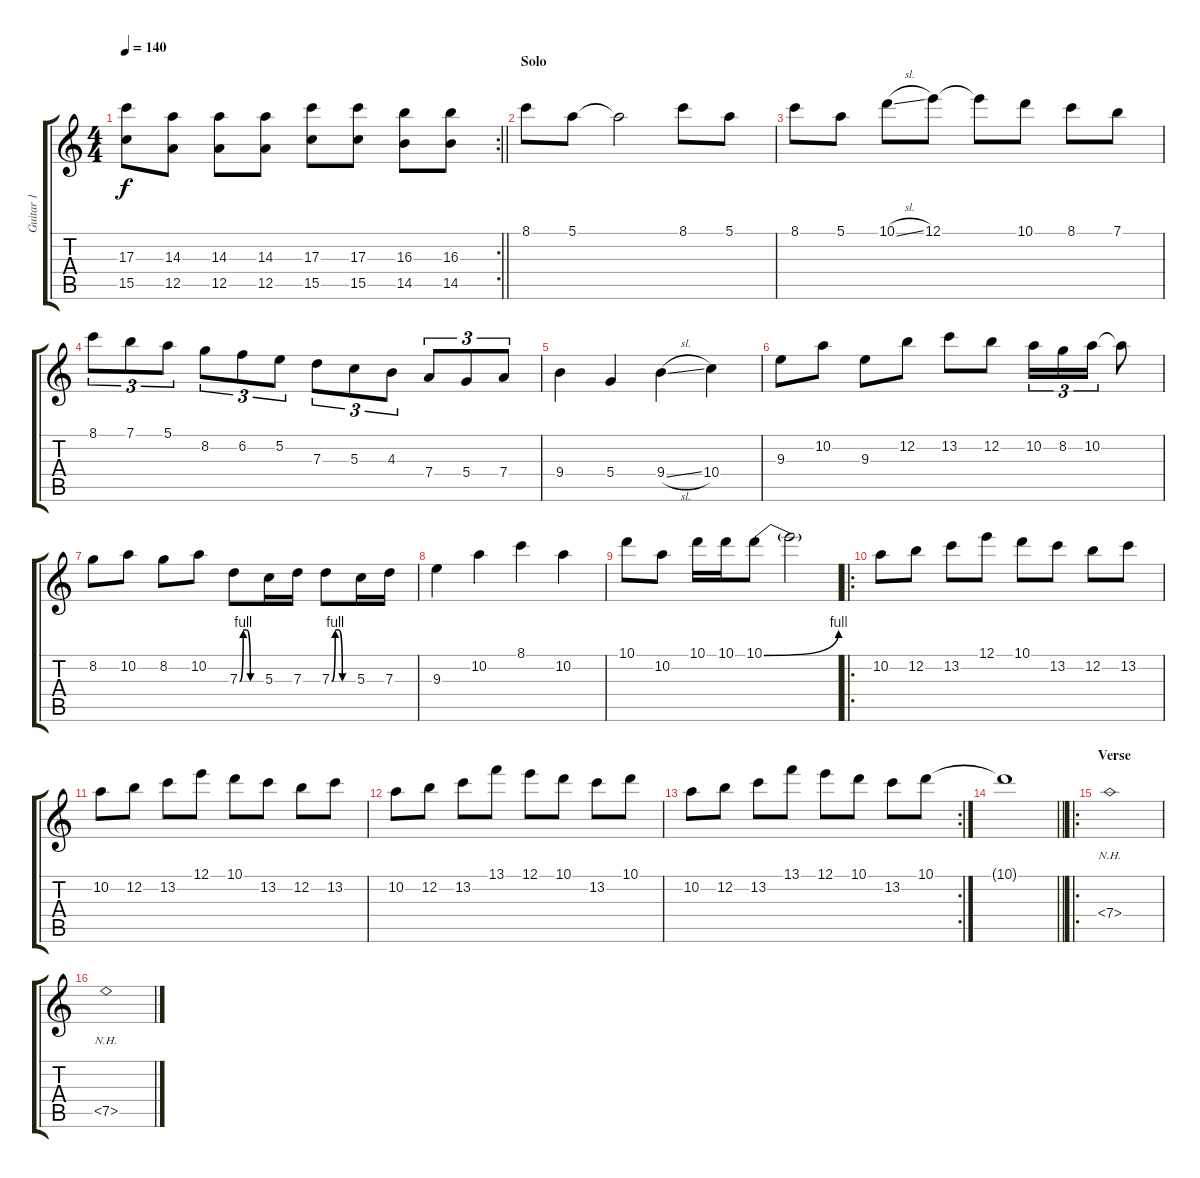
\track ("Guitar 1" "Guitar 1") {instrument distortionguitar}
\staff {score tabs}
\tuning (E4 B3 G3 D3 A2 D2) {hide}
\rc 2
\ts (4 4)
\tempo 140
\clef g2
\barLineRight lightlight
\ks c
(17.3{t} 15.5{t}).8{dy f} (14.3 12.5).8 (14.3 12.5).8 (14.3 12.5).8 (17.3 15.5).8 (17.3 15.5).8 (16.3 14.5).8 (16.3 14.5).8 |
\section ("" "Solo")
8.1.8 5.1.8 5.1{t}.2 8.1.8 5.1.8 |
8.1.8 5.1.8 10.1{sl}.8 12.1.8 12.1{t}.8 10.1.8 8.1.8 7.1.8 |
8.1.8{tu (3 2)} 7.1.8{tu (3 2)} 5.1.8{tu (3 2)} 8.2.8{tu (3 2)} 6.2.8{tu (3 2)} 5.2.8{tu (3 2)} 7.3.8{tu (3 2)} 5.3.8{tu (3 2)} 4.3.8{tu (3 2)} 7.4.8{tu (3 2)} 5.4.8{tu (3 2)} 7.4.8{tu (3 2)} |
9.4.4 5.4.4 9.4{sl}.4 10.4.4 |
9.3.8 10.2.8 9.3.8 12.2.8 13.2.8 12.2.8 10.2.16{tu (3 2)} 8.2.16{tu (3 2)} 10.2.16{tu (3 2)} 10.2{t}.8 |
8.2.8 10.2.8 8.2.8 10.2.8 7.3{be (custom 0 0 10 4 20 4 30 0 60 0)}.8 5.3.16 7.3.16 7.3{be (custom 0 0 10 4 20 4 30 0 60 0)}.8 5.3.16 7.3.16 |
9.3.4 10.2.4 8.1.4 10.2.4 |
10.1.8 10.2.8 10.1.16 10.1.16 10.1{be (bend 0 0 60 4)}.8 10.1{t}.2 |
\ro
10.2.8 12.2.8 13.2.8 12.1.8 10.1.8 13.2.8 12.2.8 13.2.8 |
10.2.8 12.2.8 13.2.8 12.1.8 10.1.8 13.2.8 12.2.8 13.2.8 |
10.2.8 12.2.8 13.2.8 13.1.8 12.1.8 10.1.8 13.2.8 10.1.8 |
\rc 2
10.2.8 12.2.8 13.2.8 13.1.8 12.1.8 10.1.8 13.2.8 10.1.8 |
\barLineRight lightlight
10.1{t}.1 |
\ro
\section ("" "Verse")
7.4{nh}.1 |
7.5{nh}.1
